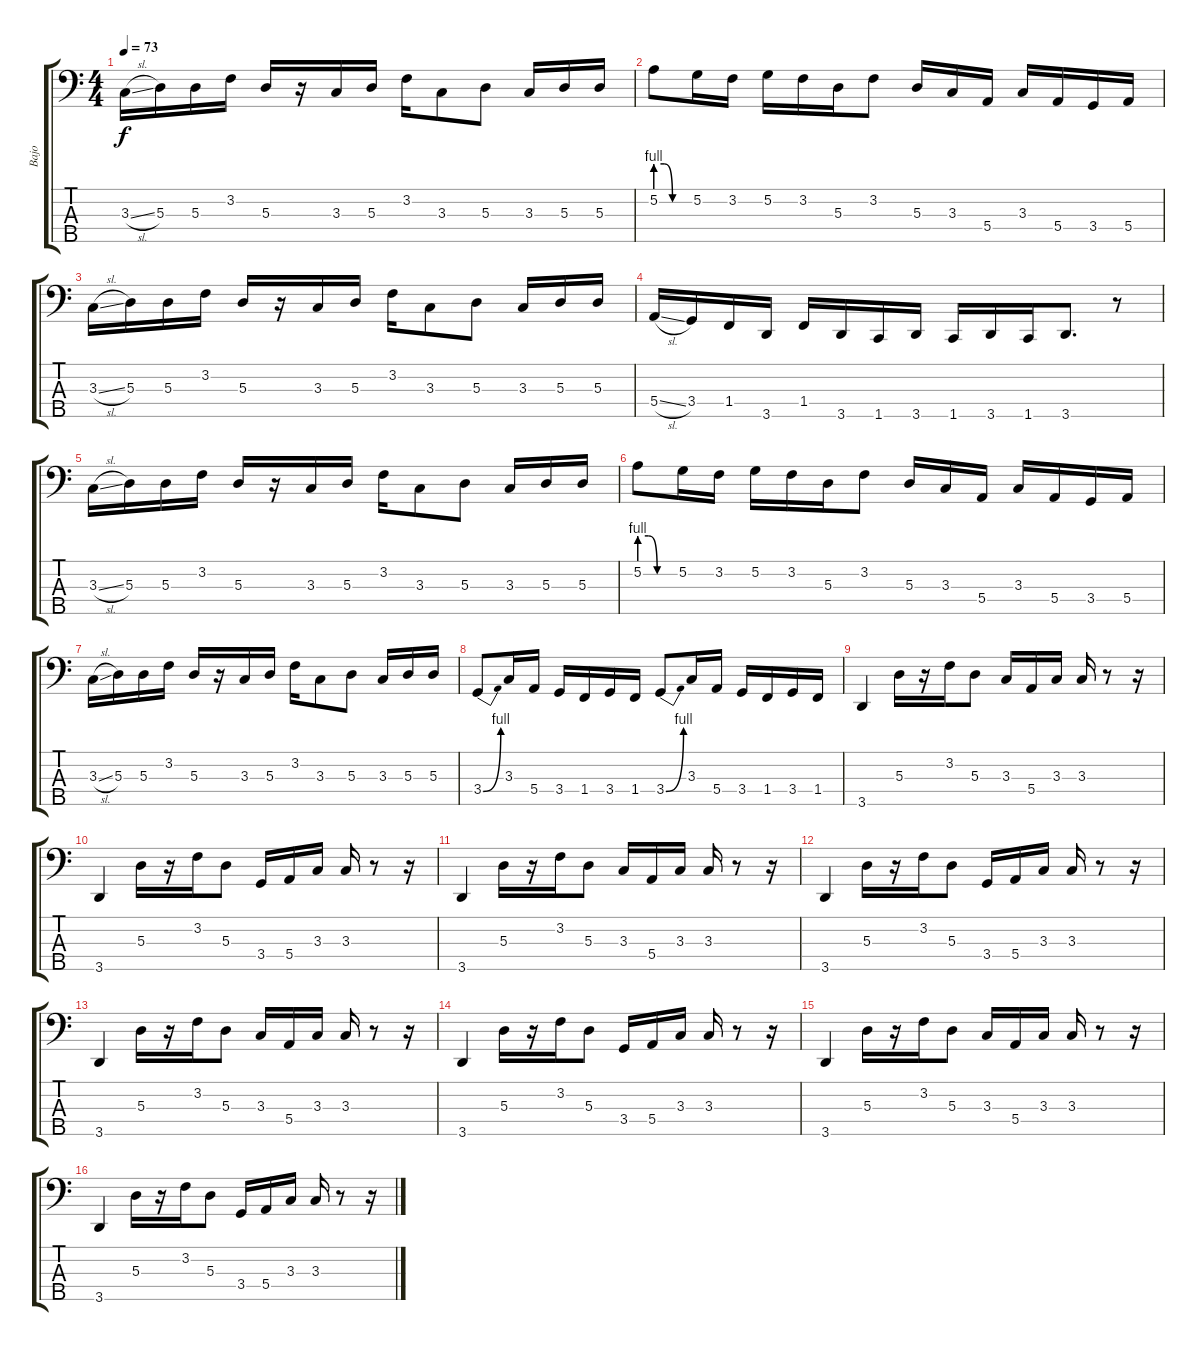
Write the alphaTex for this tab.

\track ("Bajo" "Bajo") {instrument slapbass1}
\staff {score tabs}
\tuning (G2 D2 A1 E1 B0) {hide}
\ts (4 4)
\tempo 73
\clef f4
\ks c
3.3{sl}.16{dy f} 5.3.16 5.3.16 3.2.16 5.3.16 r.16 3.3.16 5.3.16 3.2.16 3.3.8 5.3.8 3.3.16 5.3.16 5.3.16 |
5.2{be (custom 0 4 15 4 30 0 60 0)}.8 5.2.16 3.2.16 5.2.16 3.2.16 5.3.16 3.2.8 5.3.16 3.3.16 5.4.16 3.3.16 5.4.16 3.4.16 5.4.16 |
3.3{sl}.16 5.3.16 5.3.16 3.2.16 5.3.16 r.16 3.3.16 5.3.16 3.2.16 3.3.8 5.3.8 3.3.16 5.3.16 5.3.16 |
5.4{sl}.16 3.4.16 1.4.16 3.5.16 1.4.16 3.5.16 1.5.16 3.5.16 1.5.16 3.5.16 1.5.16 3.5.8{d} r.8 |
3.3{sl}.16 5.3.16 5.3.16 3.2.16 5.3.16 r.16 3.3.16 5.3.16 3.2.16 3.3.8 5.3.8 3.3.16 5.3.16 5.3.16 |
5.2{be (custom 0 4 15 4 30 0 60 0)}.8 5.2.16 3.2.16 5.2.16 3.2.16 5.3.16 3.2.8 5.3.16 3.3.16 5.4.16 3.3.16 5.4.16 3.4.16 5.4.16 |
3.3{sl}.16 5.3.16 5.3.16 3.2.16 5.3.16 r.16 3.3.16 5.3.16 3.2.16 3.3.8 5.3.8 3.3.16 5.3.16 5.3.16 |
3.4{be (bend 0 0 60 4)}.8 3.3.16 5.4.16 3.4.16 1.4.16 3.4.16 1.4.16 3.4{be (bend 0 0 60 4)}.8 3.3.16 5.4.16 3.4.16 1.4.16 3.4.16 1.4.16 |
3.5.4 5.3.16 r.16 3.2.16 5.3.8 3.3.16 5.4.16 3.3.16 3.3.16 r.8 r.16 |
3.5.4 5.3.16 r.16 3.2.16 5.3.8 3.4.16 5.4.16 3.3.16 3.3.16 r.8 r.16 |
3.5.4 5.3.16 r.16 3.2.16 5.3.8 3.3.16 5.4.16 3.3.16 3.3.16 r.8 r.16 |
3.5.4 5.3.16 r.16 3.2.16 5.3.8 3.4.16 5.4.16 3.3.16 3.3.16 r.8 r.16 |
3.5.4 5.3.16 r.16 3.2.16 5.3.8 3.3.16 5.4.16 3.3.16 3.3.16 r.8 r.16 |
3.5.4 5.3.16 r.16 3.2.16 5.3.8 3.4.16 5.4.16 3.3.16 3.3.16 r.8 r.16 |
3.5.4 5.3.16 r.16 3.2.16 5.3.8 3.3.16 5.4.16 3.3.16 3.3.16 r.8 r.16 |
3.5.4 5.3.16 r.16 3.2.16 5.3.8 3.4.16 5.4.16 3.3.16 3.3.16 r.8 r.16
